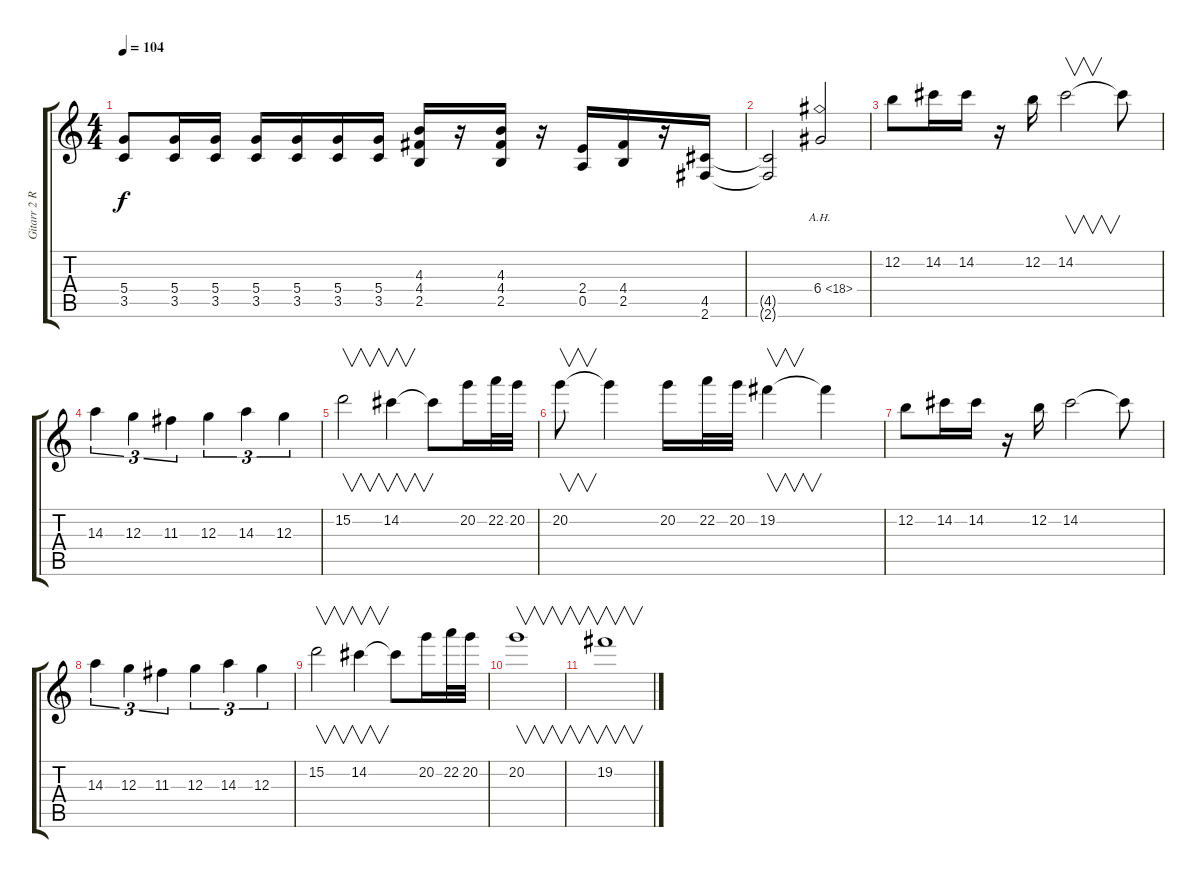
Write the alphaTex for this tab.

\track ("Gitarr 2 Rytm/Solo" "Gitarr 2 R") {instrument distortionguitar}
\staff {score tabs}
\tuning (E4 B3 G3 D3 A2 E2) {hide}
\ts (4 4)
\tempo 104
\clef g2
\ks c
(5.4 3.5).8{dy f} (5.4 3.5).16 (5.4 3.5).16 (5.4 3.5).16 (5.4 3.5).16 (5.4 3.5).16 (5.4 3.5).16 (4.3 4.4 2.5).16 r.16 (4.3 4.4 2.5).16 r.16 (2.4 0.5).16 (4.4 2.5).16 r.16 (4.5 2.6).16 |
(4.5{t} 2.6{t}).2 6.4{ah 12}.2 |
12.2.8 14.2.16 14.2.16 r.16 12.2.16 14.2.2{v} 14.2{t}.8 |
14.3.4{tu (3 2)} 12.3.4{tu (3 2)} 11.3.4{tu (3 2)} 12.3.4{tu (3 2)} 14.3.4{tu (3 2)} 12.3.4{tu (3 2)} |
15.2.2{v} 14.2.4{v} 14.2{t}.8 20.2.16 22.2.32 20.2.32 |
20.2.8{v} 20.2{t}.4 20.2.16 22.2.32 20.2.32 19.2.4{v} 19.2{t}.4 |
12.2.8 14.2.16 14.2.16 r.16 12.2.16 14.2.2 14.2{t}.8 |
14.3.4{tu (3 2)} 12.3.4{tu (3 2)} 11.3.4{tu (3 2)} 12.3.4{tu (3 2)} 14.3.4{tu (3 2)} 12.3.4{tu (3 2)} |
15.2.2{v} 14.2.4{v} 14.2{t}.8 20.2.16 22.2.32 20.2.32 |
20.2.1{v} |
19.2.1{v}
